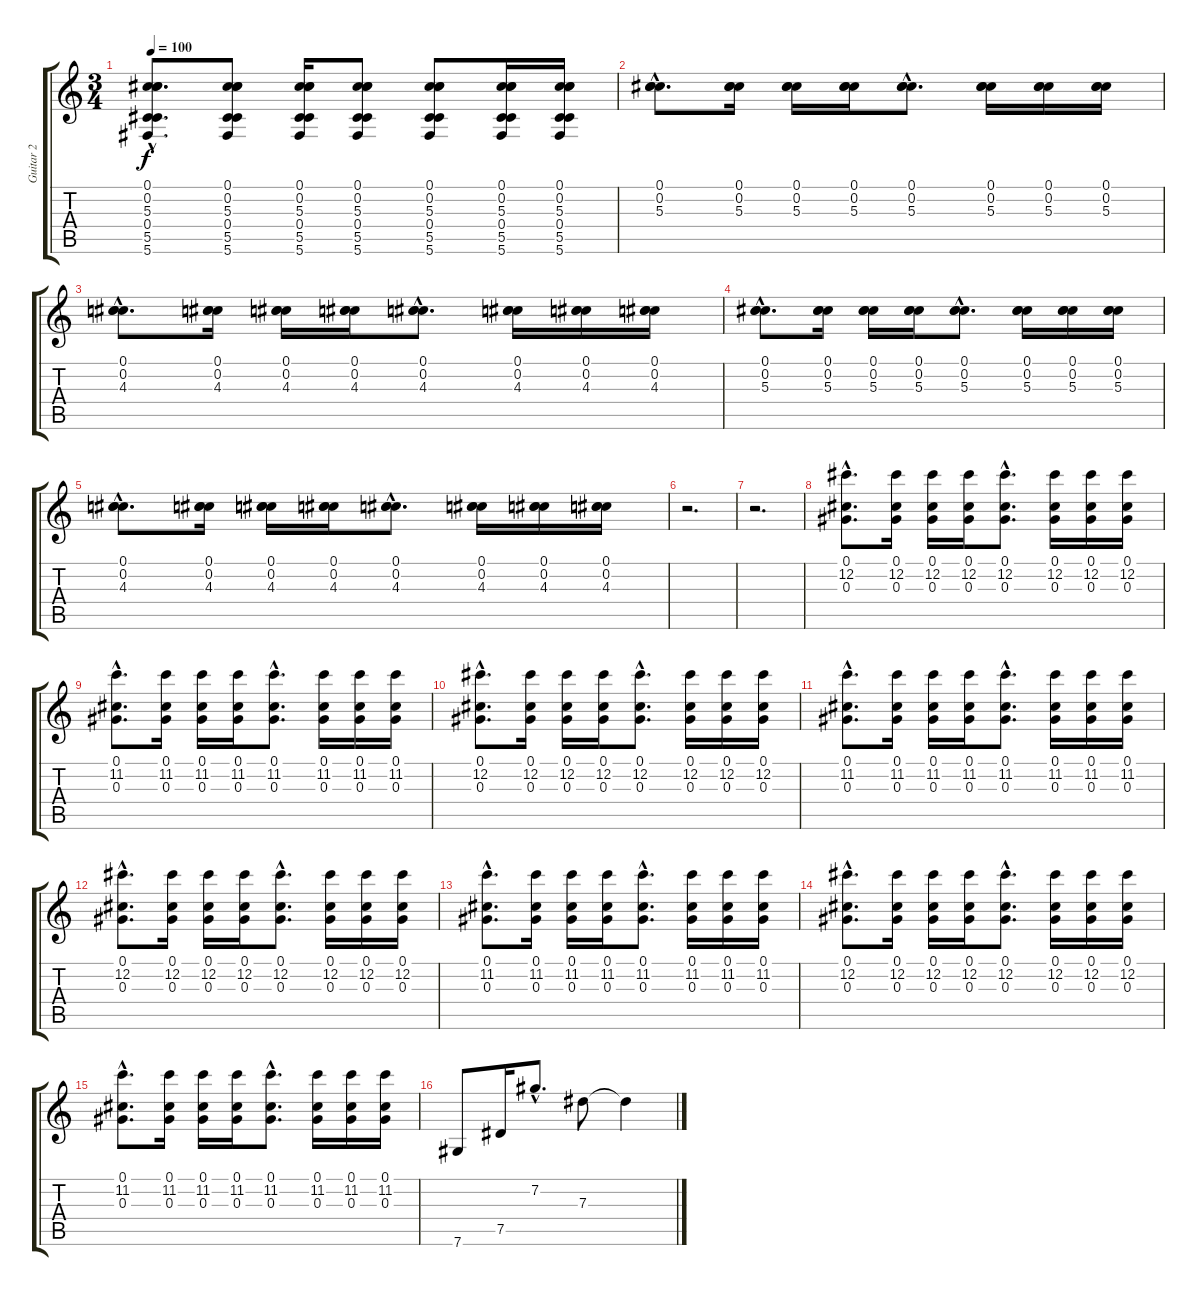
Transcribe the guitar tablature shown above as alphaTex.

\track ("Guitar 2" "Guitar 2") {instrument distortionguitar}
\staff {score tabs}
\tuning (Db4 Db4 Ab3 Db3 Ab2 Db2) {hide}
\ts (3 4)
\tempo 100
\clef g2
\ks c
(0.1{hac} 0.2{hac} 5.3{hac} 0.4{hac} 5.5{hac} 5.6{hac}).8{d dy f} (0.1 0.2 5.3 0.4 5.5 5.6).8 (0.1 0.2 5.3 0.4 5.5 5.6).16 (0.1 0.2 5.3 0.4 5.5 5.6).8 (0.1 0.2 5.3 0.4 5.5 5.6).8 (0.1 0.2 5.3 0.4 5.5 5.6).16 (0.1 0.2 5.3 0.4 5.5 5.6).16 |
(0.1{hac} 0.2{hac} 5.3{hac}).8{d} (0.1 0.2 5.3).16 (0.1 0.2 5.3).16 (0.1 0.2 5.3).16 (0.1{hac} 0.2{hac} 5.3{hac}).8{d} (0.1 0.2 5.3).16 (0.1 0.2 5.3).16 (0.1 0.2 5.3).16 |
(0.1{hac} 0.2{hac} 4.3{hac}).8{d} (0.1 0.2 4.3).16 (0.1 0.2 4.3).16 (0.1 0.2 4.3).16 (0.1{hac} 0.2{hac} 4.3{hac}).8{d} (0.1 0.2 4.3).16 (0.1 0.2 4.3).16 (0.1 0.2 4.3).16 |
(0.1{hac} 0.2{hac} 5.3{hac}).8{d} (0.1 0.2 5.3).16 (0.1 0.2 5.3).16 (0.1 0.2 5.3).16 (0.1{hac} 0.2{hac} 5.3{hac}).8{d} (0.1 0.2 5.3).16 (0.1 0.2 5.3).16 (0.1 0.2 5.3).16 |
(0.1{hac} 0.2{hac} 4.3{hac}).8{d} (0.1 0.2 4.3).16 (0.1 0.2 4.3).16 (0.1 0.2 4.3).16 (0.1{hac} 0.2{hac} 4.3{hac}).8{d} (0.1 0.2 4.3).16 (0.1 0.2 4.3).16 (0.1 0.2 4.3).16 |
r.2{d} |
r.2{d} |
(0.1{hac} 12.2{hac} 0.3{hac}).8{d} (0.1 12.2 0.3).16 (0.1 12.2 0.3).16 (0.1 12.2 0.3).16 (0.1{hac} 12.2{hac} 0.3{hac}).8{d} (0.1 12.2 0.3).16 (0.1 12.2 0.3).16 (0.1 12.2 0.3).16 |
(0.1{hac} 11.2{hac} 0.3{hac}).8{d} (0.1 11.2 0.3).16 (0.1 11.2 0.3).16 (0.1 11.2 0.3).16 (0.1{hac} 11.2{hac} 0.3{hac}).8{d} (0.1 11.2 0.3).16 (0.1 11.2 0.3).16 (0.1 11.2 0.3).16 |
(0.1{hac} 12.2{hac} 0.3{hac}).8{d} (0.1 12.2 0.3).16 (0.1 12.2 0.3).16 (0.1 12.2 0.3).16 (0.1{hac} 12.2{hac} 0.3{hac}).8{d} (0.1 12.2 0.3).16 (0.1 12.2 0.3).16 (0.1 12.2 0.3).16 |
(0.1{hac} 11.2{hac} 0.3{hac}).8{d} (0.1 11.2 0.3).16 (0.1 11.2 0.3).16 (0.1 11.2 0.3).16 (0.1{hac} 11.2{hac} 0.3{hac}).8{d} (0.1 11.2 0.3).16 (0.1 11.2 0.3).16 (0.1 11.2 0.3).16 |
(0.1{hac} 12.2{hac} 0.3{hac}).8{d} (0.1 12.2 0.3).16 (0.1 12.2 0.3).16 (0.1 12.2 0.3).16 (0.1{hac} 12.2{hac} 0.3{hac}).8{d} (0.1 12.2 0.3).16 (0.1 12.2 0.3).16 (0.1 12.2 0.3).16 |
(0.1{hac} 11.2{hac} 0.3{hac}).8{d} (0.1 11.2 0.3).16 (0.1 11.2 0.3).16 (0.1 11.2 0.3).16 (0.1{hac} 11.2{hac} 0.3{hac}).8{d} (0.1 11.2 0.3).16 (0.1 11.2 0.3).16 (0.1 11.2 0.3).16 |
(0.1{hac} 12.2{hac} 0.3{hac}).8{d} (0.1 12.2 0.3).16 (0.1 12.2 0.3).16 (0.1 12.2 0.3).16 (0.1{hac} 12.2{hac} 0.3{hac}).8{d} (0.1 12.2 0.3).16 (0.1 12.2 0.3).16 (0.1 12.2 0.3).16 |
(0.1{hac} 11.2{hac} 0.3{hac}).8{d} (0.1 11.2 0.3).16 (0.1 11.2 0.3).16 (0.1 11.2 0.3).16 (0.1{hac} 11.2{hac} 0.3{hac}).8{d} (0.1 11.2 0.3).16 (0.1 11.2 0.3).16 (0.1 11.2 0.3).16 |
7.6.8{volume 16 instrument electricguitarclean} 7.5.16 7.2{hac}.8{d} 7.3.8 7.3{t}.4
